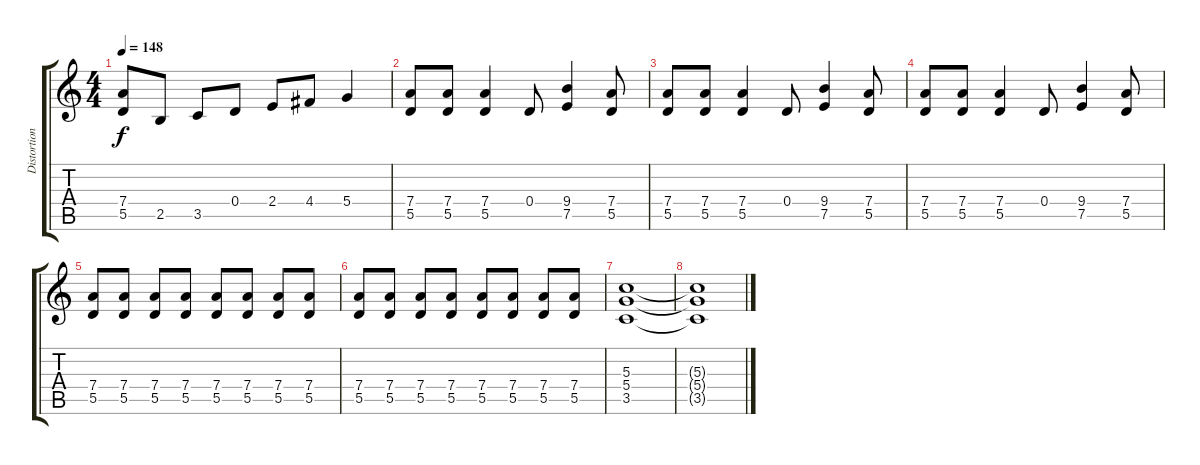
\track ("Distortion Guitar" "Distortion") {instrument distortionguitar}
\staff {score tabs}
\tuning (E4 B3 G3 D3 A2 E2) {hide}
\ts (4 4)
\tempo 148
\clef g2
\ks c
(7.4 5.5).8{dy f} 2.5.8 3.5.8 0.4.8 2.4.8 4.4.8 5.4.4 |
(7.4 5.5).8 (7.4 5.5).8 (7.4 5.5).4 0.4.8 (9.4 7.5).4 (7.4 5.5).8 |
(7.4 5.5).8 (7.4 5.5).8 (7.4 5.5).4 0.4.8 (9.4 7.5).4 (7.4 5.5).8 |
(7.4 5.5).8 (7.4 5.5).8 (7.4 5.5).4 0.4.8 (9.4 7.5).4 (7.4 5.5).8 |
(7.4 5.5).8 (7.4 5.5).8 (7.4 5.5).8 (7.4 5.5).8 (7.4 5.5).8 (7.4 5.5).8 (7.4 5.5).8 (7.4 5.5).8 |
(7.4 5.5).8 (7.4 5.5).8 (7.4 5.5).8 (7.4 5.5).8 (7.4 5.5).8 (7.4 5.5).8 (7.4 5.5).8 (7.4 5.5).8 |
(5.3 5.4 3.5).1 |
(5.3{t} 5.4{t} 3.5{t}).1
